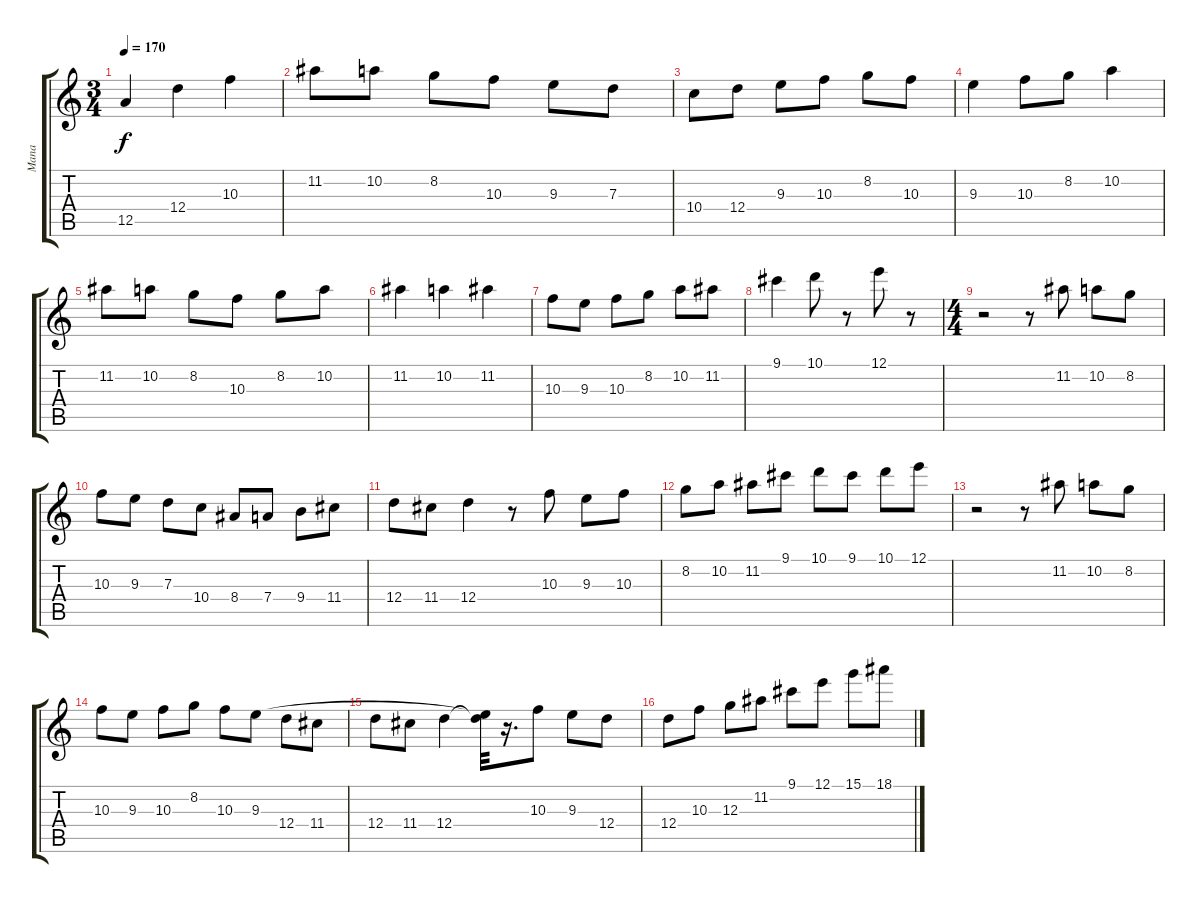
\track ("Mana" "Mana") {instrument overdrivenguitar}
\staff {score tabs}
\tuning (E4 B3 G3 D3 A2 E2) {hide}
\ts (3 4)
\tempo 170
\clef g2
\ks c
12.5.4{dy f} 12.4.4 10.3.4 |
11.2.8 10.2.8 8.2.8 10.3.8 9.3.8 7.3.8 |
10.4.8 12.4.8 9.3.8 10.3.8 8.2.8 10.3.8 |
9.3.4 10.3.8 8.2.8 10.2.4 |
11.2.8 10.2.8 8.2.8 10.3.8 8.2.8 10.2.8 |
11.2.4 10.2.4 11.2.4 |
10.3.8 9.3.8 10.3.8 8.2.8 10.2.8 11.2.8 |
9.1.4 10.1.8 r.8 12.1.8 r.8 |
\ts (4 4)
r.2 r.8 11.2.8 10.2.8 8.2.8 |
10.3.8 9.3.8 7.3.8 10.4.8 8.4.8 7.4.8 9.4.8 11.4.8 |
12.4.8 11.4.8 12.4.4 r.8 10.3.8 9.3.8 10.3.8 |
8.2.8 10.2.8 11.2.8 9.1.8 10.1.8 9.1.8 10.1.8 12.1.8 |
r.2 r.8 11.2.8 10.2.8 8.2.8 |
10.3.8 9.3.8 10.3.8 8.2.8 10.3.8 9.3.8 12.4.8 11.4.8 |
12.4.8 11.4.8 12.4.4 (9.3{t} 12.4{t}).32 r.16{d} 10.3.8 9.3.8 12.4.8 |
12.4.8 10.3.8 12.3.8 11.2.8 9.1.8 12.1.8 15.1.8 18.1.8
